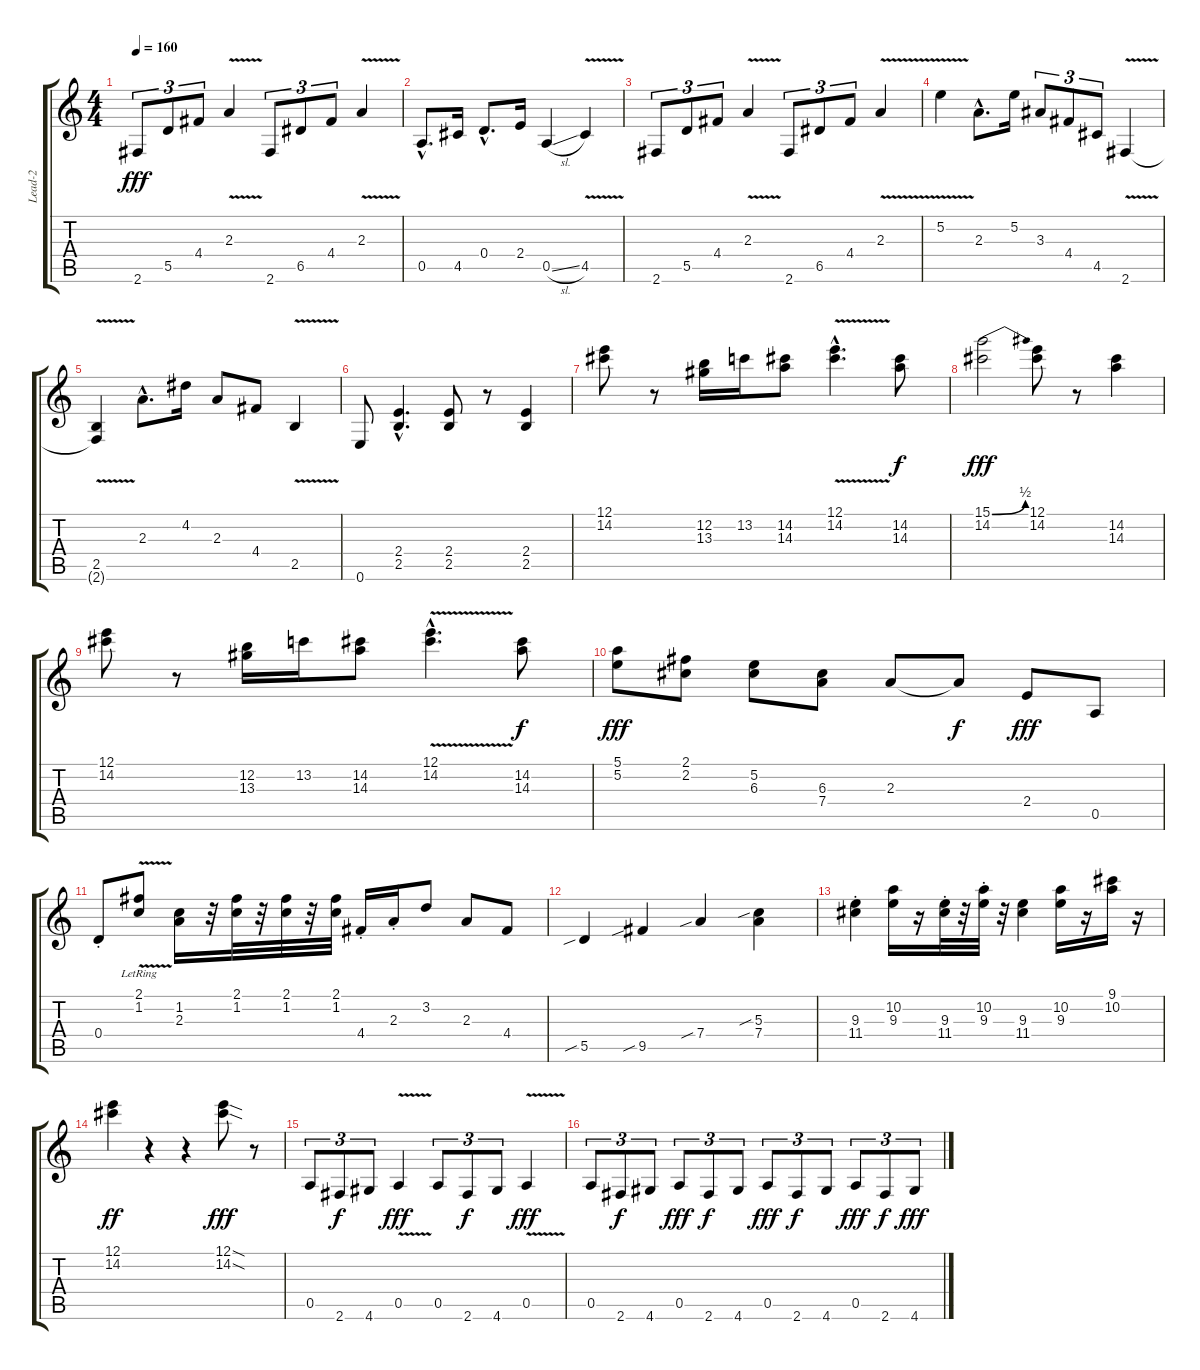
\track ("Lead-2" "Lead-2") {instrument electricguitarjazz}
\staff {score tabs}
\tuning (E4 B3 G3 D3 A2 E2) {hide}
\ts (4 4)
\tempo 160
\clef g2
\ks c
2.6.8{tu (3 2) dy fff} 5.5.8{tu (3 2)} 4.4.8{tu (3 2)} 2.3{v}.4 2.6.8{tu (3 2)} 6.5.8{tu (3 2)} 4.4.8{tu (3 2)} 2.3{v}.4 |
0.5{hac}.8{d} 4.5.16 0.4{hac}.8{d} 2.4.16 0.5{sl}.4 4.5{v}.4 |
2.6.8{tu (3 2)} 5.5.8{tu (3 2)} 4.4.8{tu (3 2)} 2.3{v}.4 2.6.8{tu (3 2)} 6.5.8{tu (3 2)} 4.4.8{tu (3 2)} 2.3{v}.4 |
5.2{v}.4 2.3{hac}.8{d} 5.2.16 3.3.8{tu (3 2)} 4.4.8{tu (3 2)} 4.5.8{tu (3 2)} 2.6{v}.4 |
(2.5 2.6{t}).4 2.3{hac}.8{d} 4.2.16 2.3.8 4.4.8 2.5{v}.4 |
0.6.8 (2.4{hac} 2.5{hac}).4{d} (2.4 2.5).8 r.8 (2.4 2.5).4 |
(12.1 14.2).8{instrument electricguitarjazz} r.8 (12.2 13.3).16 13.2.16 (14.2 14.3).8 (12.1{v hac} 14.2{hac}).4{d} (14.2 14.3).8{dy f} |
(15.1{be (bend 0 0 60 2)} 14.2).2{dy fff} (12.1 14.2).8 r.8 (14.2 14.3).4 |
(12.1 14.2).8 r.8 (12.2 13.3).16 13.2.16 (14.2 14.3).8 (12.1{v hac} 14.2{hac}).4{d} (14.2 14.3).8{dy f} |
(5.1 5.2).8{dy fff} (2.1 2.2).8 (5.2 6.3).8 (6.3 7.4).8 2.3.8 2.3{t}.8{dy f} 2.4.8{dy fff} 0.5.8 |
0.4{st}.8 (2.1{v lr} 1.2{lr}).8 (1.2 2.3).16 r.32 (2.1 1.2).32 r.32 (2.1 1.2).32 r.32 (2.1 1.2).32 4.4{st}.16 2.3{st}.16 3.2.8 2.3.8 4.4.8 |
5.5{sib}.4 9.5{sib}.4 7.4{sib}.4 (5.3{sib} 7.4).4 |
(9.3{st} 11.4{st}).4 (10.2 9.3).16 r.16 (9.3{st} 11.4{st}).32 r.32 (10.2{st} 9.3{st}).32 r.32 (9.3 11.4).4 (10.2 9.3).16 r.16 (9.1 10.2).16 r.16 |
(12.1 14.2).4{dy ff} r.4 r.4 (12.1{sod} 14.2{sod}).8{dy fff} r.8 |
0.5.8{tu (3 2) instrument electricguitarmuted} 2.6.8{tu (3 2) dy f} 4.6.8{tu (3 2)} 0.5{v}.4{dy fff} 0.5.8{tu (3 2)} 2.6.8{tu (3 2) dy f} 4.6.8{tu (3 2)} 0.5{v}.4{dy fff} |
0.5.8{tu (3 2) instrument electricguitarmuted} 2.6.8{tu (3 2) dy f} 4.6.8{tu (3 2)} 0.5.8{tu (3 2) dy fff} 2.6.8{tu (3 2) dy f} 4.6.8{tu (3 2)} 0.5.8{tu (3 2) dy fff} 2.6.8{tu (3 2) dy f} 4.6.8{tu (3 2)} 0.5.8{tu (3 2) dy fff} 2.6.8{tu (3 2) dy f} 4.6.8{tu (3 2) dy fff}
